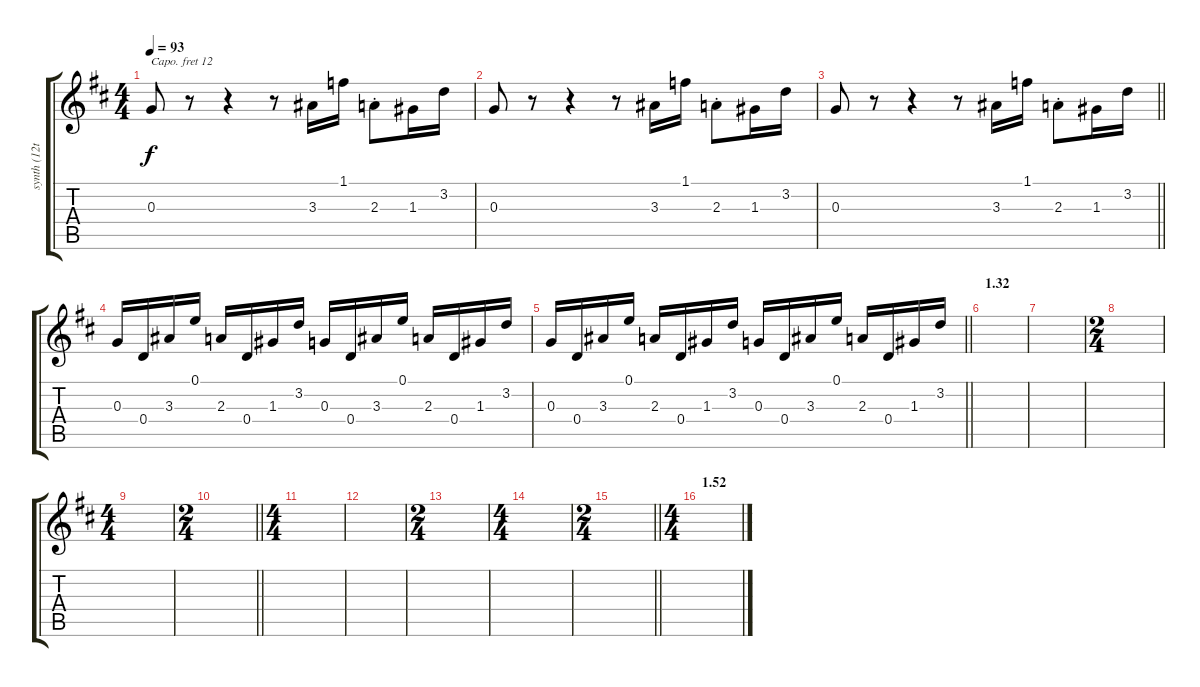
\track ("synth (12th)" "synth (12t") {instrument lead1square}
\staff {score tabs}
\capo 12
\tuning (E4 B3 G3 D3 A2 E2) {hide}
\ts (4 4)
\tempo 93
\clef g2
\ks d
0.3.8{dy f} r.8 r.4 r.8 3.3.16 1.1.16 2.3{st}.8 1.3.16 3.2.16 |
0.3.8 r.8 r.4 r.8 3.3.16 1.1.16 2.3{st}.8 1.3.16 3.2.16 |
\barLineRight lightlight
0.3.8 r.8 r.4 r.8 3.3.16 1.1.16 2.3{st}.8 1.3.16 3.2.16 |
0.3.16 0.4.16 3.3.16 0.1.16 2.3.16 0.4.16 1.3.16 3.2.16 0.3.16 0.4.16 3.3.16 0.1.16 2.3.16 0.4.16 1.3.16 3.2.16 |
\barLineRight lightlight
0.3.16 0.4.16 3.3.16 0.1.16 2.3.16 0.4.16 1.3.16 3.2.16 0.3.16 0.4.16 3.3.16 0.1.16 2.3.16 0.4.16 1.3.16 3.2.16 |
\section ("" "1.32")
|
|
\ts (2 4)
|
\ts (4 4)
|
\ts (2 4)
\barLineRight lightlight
|
\ts (4 4)
|
|
\ts (2 4)
|
\ts (4 4)
|
\ts (2 4)
\barLineRight lightlight
|
\ts (4 4)
\section ("" "1.52")
